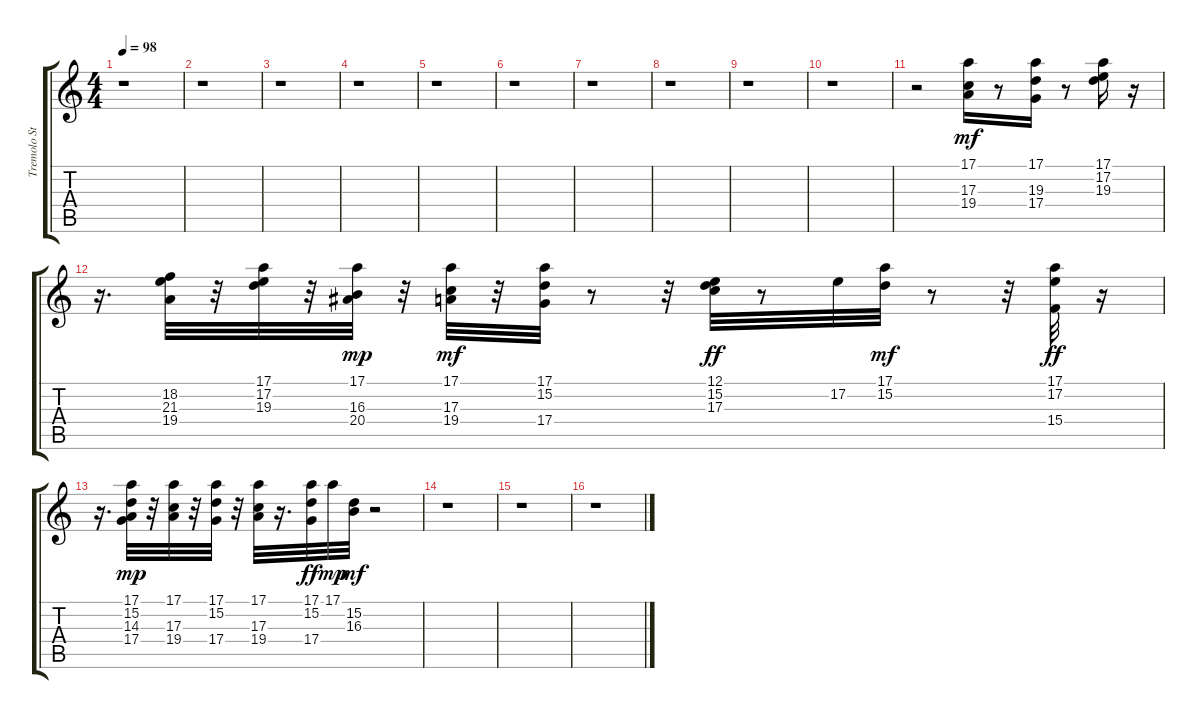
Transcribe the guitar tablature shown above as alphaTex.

\track ("Tremolo String" "Tremolo St") {instrument tremolostrings}
\staff {score tabs}
\tuning (E4 B3 G3 D3 A2 E2) {hide}
\ts (4 4)
\tempo 98
\clef g2
\ks c
r.1{dy mf} |
r.1 |
r.1 |
r.1 |
r.1 |
r.1 |
r.1 |
r.1 |
r.1 |
r.1 |
r.2 (17.1 17.3 19.4).16 r.8 (17.1 19.3 17.4).16 r.8 (17.1 17.2 19.3).16 r.16 |
r.16{d} (18.2 21.3 19.4).32 r.32 (17.1 17.2 19.3).32 r.32 (17.1 16.3 20.4).32{dy mp} r.32 (17.1 17.3 19.4).32{dy mf} r.32 (17.1 15.2 17.4).32 r.8 r.32 (12.1 15.2 17.3).32{dy ff} r.8 17.2.32 (17.1 15.2).32{dy mf} r.8 r.32 (17.1 17.2 15.4).32{dy ff} r.16 |
r.16{d} (17.1 15.2 14.3 17.4).32{dy mp} r.32 (17.1 17.3 19.4).32 r.32 (17.1 15.2 17.4).32 r.32 (17.1 17.3 19.4).32 r.16{d} (17.1 15.2 17.4).32{dy ff} 17.1.32{dy mp} (15.2 16.3).32{dy mf} r.2 |
r.1 |
r.1 |
r.1
